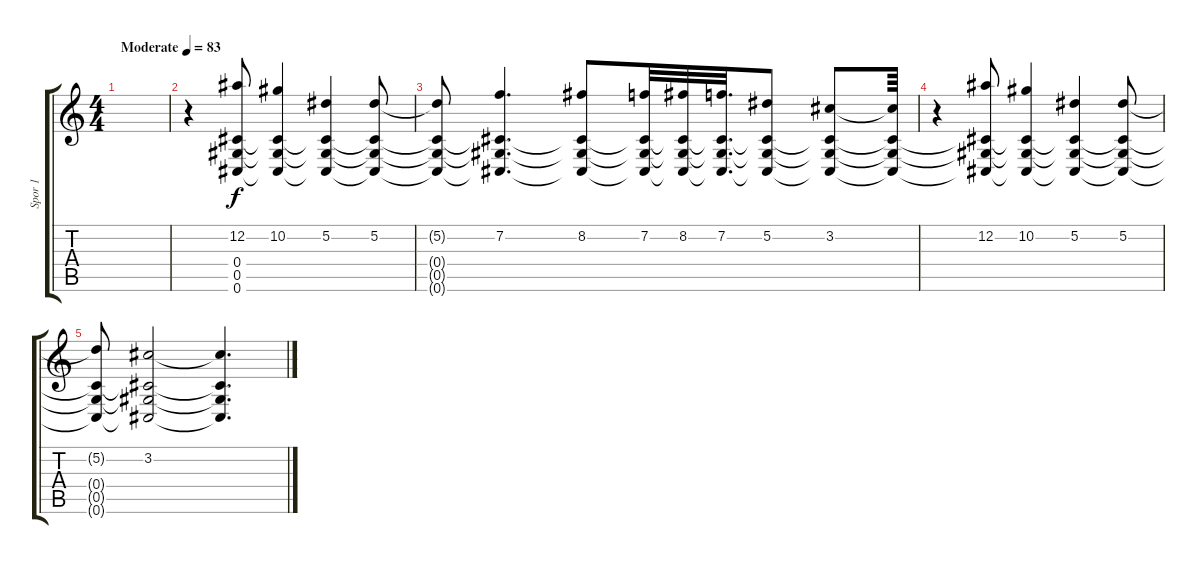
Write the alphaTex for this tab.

\track ("Spor 1" "Spor 1") {instrument acousticguitarsteel}
\staff {score tabs}
\tuning (Eb4 Bb3 Gb3 Db3 Ab2 Db2) {hide}
\ts (4 4)
\tempo (83 "Moderate")
\clef g2
\ks c
|
r.4 (12.2 0.4 0.5 0.6).8 (10.2 0.4{t} 0.5{t} 0.6{t}).4 (5.2 0.4{t} 0.5{t} 0.6{t}).4 (5.2 0.4{t} 0.5{t} 0.6{t}).8 |
(5.2{t} 0.4{t} 0.5{t} 0.6{t}).8 (7.2 0.4{t} 0.5{t} 0.6{t}).4{d} (8.2 0.4{t} 0.5{t} 0.6{t}).8 (7.2 0.4{t} 0.5{t} 0.6{t}).32 (8.2 0.4{t} 0.5{t} 0.6{t}).32 (7.2 0.4{t} 0.5{t} 0.6{t}).32{d} (5.2 0.4{t} 0.5{t} 0.6{t}).8 (3.2 0.4{t} 0.5{t} 0.6{t}).8 (3.2{t} 0.4{t} 0.5{t} 0.6{t}).64 |
r.4 (12.2 0.4{t} 0.5{t} 0.6{t}).8 (10.2 0.4{t} 0.5{t} 0.6{t}).4 (5.2 0.4{t} 0.5{t} 0.6{t}).4 (5.2 0.4{t} 0.5{t} 0.6{t}).8 |
(5.2{t} 0.4{t} 0.5{t} 0.6{t}).8 (3.2 0.4{t} 0.5{t} 0.6{t}).2 (3.2{t} 0.4{t} 0.5{t} 0.6{t}).4{d}
